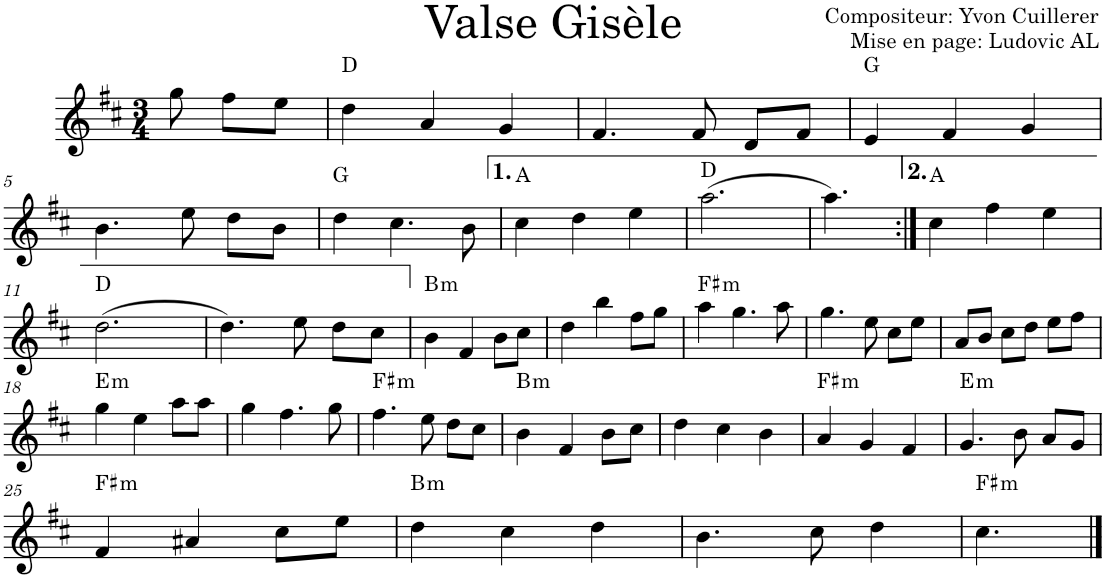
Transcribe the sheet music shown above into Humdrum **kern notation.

**kern	**harte
*part1	*part1
*staff1	*
*I"Violon	*
*I'Vln.	*
*clefG2	*
*k[f#c#]	*
*M3/4	*
=1	=1
8gg\	.
8ff#\L	.
8ee\J	.
=2	=2
4dd\	D:maj
4a/	.
4g/	.
=3	=3
4.f#/	.
8f#/	.
8d/L	.
8f#/J	.
=4	=4
4e/	G:maj
4f#/	.
4g/	.
!!LO:LB:g=z
=5	=5
4.b\	.
8ee\	.
8dd\L	.
8b\J	.
=6	=6
4dd\	G:maj
4.cc#\	.
8b\	.
=7	=7
4cc#\	A:maj
4dd\	.
4ee\	.
=8	=8
(2.aa\	D:maj
=9	=9
4.aa\)	.
=10:|!	=10:|!
4cc#\	A:maj
4ff#\	.
4ee\	.
!!LO:LB:g=z
=11	=11
(2.dd\	D:maj
=12	=12
4.dd\)	.
8ee\	.
8dd\L	.
8cc#\J	.
=13	=13
!	!LO:H:kt=m
4b\	B:min
4f#/	.
8b\L	.
8cc#\J	.
=14	=14
4dd\	.
4bb\	.
8ff#\L	.
8gg\J	.
=15	=15
!	!LO:H:kt=m
4aa\	F#:min
4.gg\	.
8aa\	.
=16	=16
4.gg\	.
8ee\	.
8cc#\L	.
8ee\J	.
=17	=17
8a/L	.
8b/J	.
8cc#\L	.
8dd\J	.
8ee\L	.
8ff#\J	.
!!LO:LB:g=z
=18	=18
!	!LO:H:kt=m
4gg\	E:min
4ee\	.
8aa\L	.
8aa\J	.
=19	=19
4gg\	.
4.ff#\	.
8gg\	.
=20	=20
!	!LO:H:kt=m
4.ff#\	F#:min
8ee\	.
8dd\L	.
8cc#\J	.
=21	=21
!	!LO:H:kt=m
4b\	B:min
4f#/	.
8b\L	.
8cc#\J	.
=22	=22
4dd\	.
4cc#\	.
4b\	.
=23	=23
!	!LO:H:kt=m
4a/	F#:min
4g/	.
4f#/	.
=24	=24
!	!LO:H:kt=m
4.g/	E:min
8b\	.
8a/L	.
8g/J	.
!!LO:LB:g=z
=25	=25
!	!LO:H:kt=m
4f#/	F#:min
4a#X/	.
8cc#\L	.
8ee\J	.
=26	=26
!	!LO:H:kt=m
4dd\	B:min
4cc#\	.
4dd\	.
=27	=27
4.b\	.
8cc#\	.
4dd\	.
=28	=28
!	!LO:H:kt=m
4.cc#\	F#:min
==	==
*-	*-
